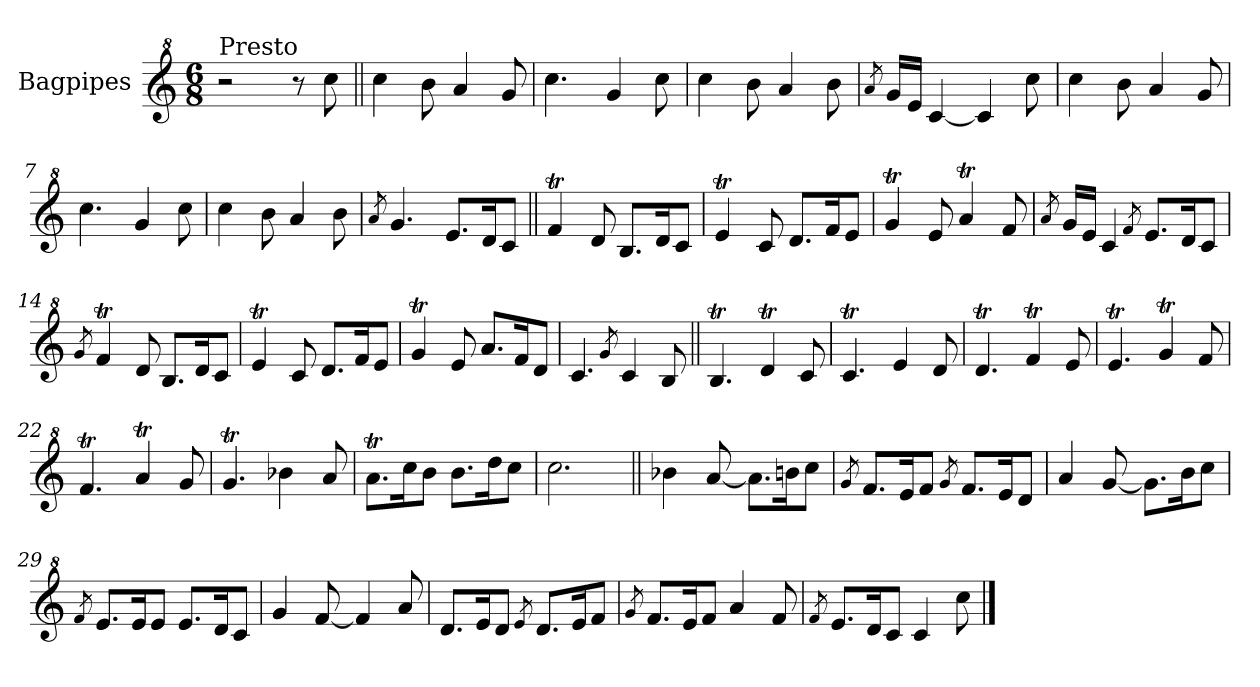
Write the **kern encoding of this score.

**kern
*part1
*staff1
*I"Bagpipes
*I'Bag
*clefG^2
*k[]
*C:
*M6/8
=1
!LO:TX:a:t=Presto
2r
8r
8ccc\
=2||
4ccc\
8bb\
4aa/
8gg/
=3
4.ccc\
4gg/
8ccc\
=4
4ccc\
8bb\
4aa/
8bb\
=5
8qaa/
16gg/LL
16ee/JJ
[4cc/
4cc/]
8ccc\
=6
4ccc\
8bb\
4aa/
8gg/
=7
4.ccc\
4gg/
8ccc\
=8
4ccc\
8bb\
4aa/
8bb\
!!LO:LB:g=z
=9
8qaa/
4.gg/
8.ee/L
16dd/K
8cc/J
=10||
4ffT/
8dd/
8.b/L
16dd/K
8cc/J
=11
4eet/
8cc/
8.dd/L
16ff/K
8ee/J
=12
4ggT/
8ee/
4aaT/
8ff/
=13
8qaa/
16gg/LL
16ee/JJ
4cc/
8qff/
8.ee/L
16dd/K
8cc/J
=14
8qgg/
4ffT/
8dd/
8.b/L
16dd/K
8cc/J
!!LO:LB:g=z
=15
4eet/
8cc/
8.dd/L
16ff/K
8ee/J
=16
4ggT/
8ee/
8.aa/L
16ff/K
8dd/J
=17
4.cc/
8qgg/
4cc/
8b/
=18||
4.bt/
4ddT/
8cc/
=19
4.ccT/
4ee/
8dd/
=20
4.ddT/
4ffT/
8ee/
=21
4.eet/
4ggT/
8ff/
=22
4.ffT/
4aaT/
8gg/
!!LO:LB:g=z
=23
4.ggT/
4bb-X\
8aa/
=24
8.aaT\L
16ccc\K
8bb\J
8.bb\L
16ddd\K
8ccc\J
=25
2.ccc\
=26||
4bb-X\
[8aa/
8.aa\L]
16bbn\K
8ccc\J
=27
8qgg/
8.ff/L
16ee/K
8ff/J
8qgg/
8.ff/L
16ee/K
8dd/J
=28
4aa/
[8gg/
8.gg\L]
16bb\K
8ccc\J
!!LO:LB:g=z
=29
8qff/
8.ee/L
16ee/K
8ee/J
8.ee/L
16dd/K
8cc/J
=30
4gg/
[8ff/
4ff/]
8aa/
=31
8.dd/L
16ee/K
8dd/J
8qee/
8.dd/L
16ee/K
8ff/J
=32
8qgg/
8.ff/L
16ee/K
8ff/J
4aa/
8ff/
=33
8qff/
8.ee/L
16dd/K
8cc/J
4cc/
8ccc\
==
*-
